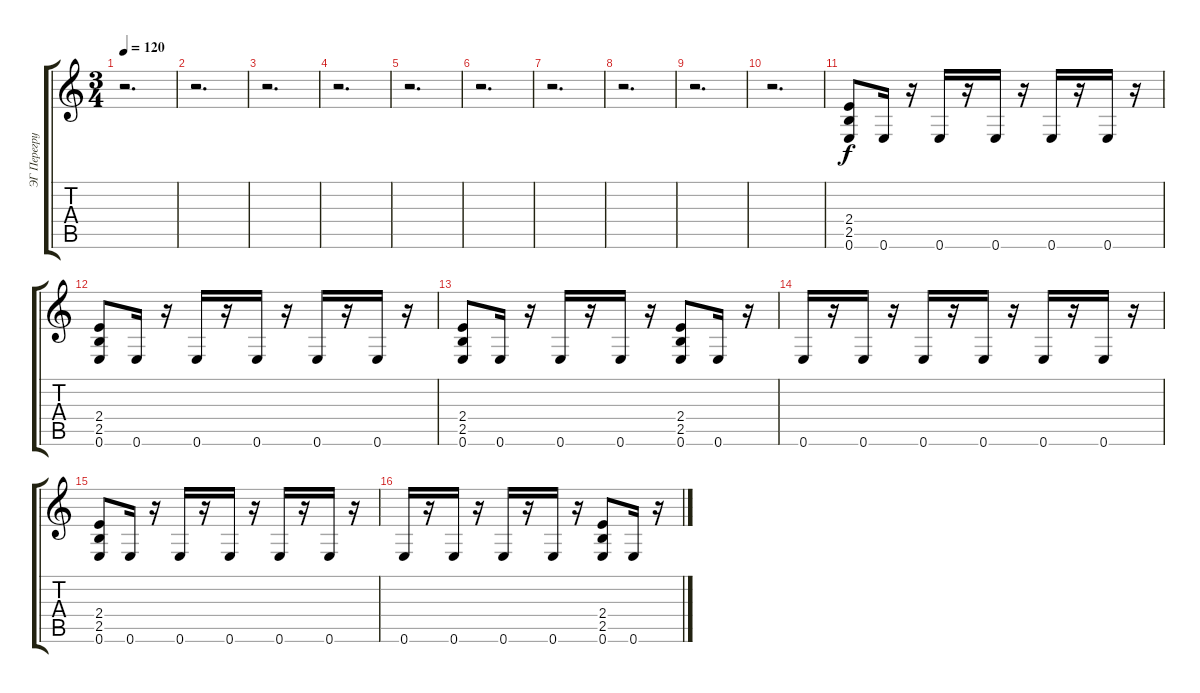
\track ("ЭГ Перегруженная" "ЭГ Перегру") {instrument distortionguitar}
\staff {score tabs}
\tuning (E4 B3 G3 D3 A2 E2) {hide}
\ts (3 4)
\tempo 120
\clef g2
\ks c
r.2{d dy f} |
r.2{d} |
r.2{d} |
r.2{d} |
r.2{d} |
r.2{d} |
r.2{d} |
r.2{d} |
r.2{d} |
r.2{d} |
(2.4 2.5 0.6).8 0.6.16 r.16 0.6.16 r.16 0.6.16 r.16 0.6.16 r.16 0.6.16 r.16 |
(2.4 2.5 0.6).8 0.6.16 r.16 0.6.16 r.16 0.6.16 r.16 0.6.16 r.16 0.6.16 r.16 |
(2.4 2.5 0.6).8 0.6.16 r.16 0.6.16 r.16 0.6.16 r.16 (2.4 2.5 0.6).8 0.6.16 r.16 |
0.6.16 r.16 0.6.16 r.16 0.6.16 r.16 0.6.16 r.16 0.6.16 r.16 0.6.16 r.16 |
(2.4 2.5 0.6).8 0.6.16 r.16 0.6.16 r.16 0.6.16 r.16 0.6.16 r.16 0.6.16 r.16 |
0.6.16 r.16 0.6.16 r.16 0.6.16 r.16 0.6.16 r.16 (2.4 2.5 0.6).8 0.6.16 r.16
